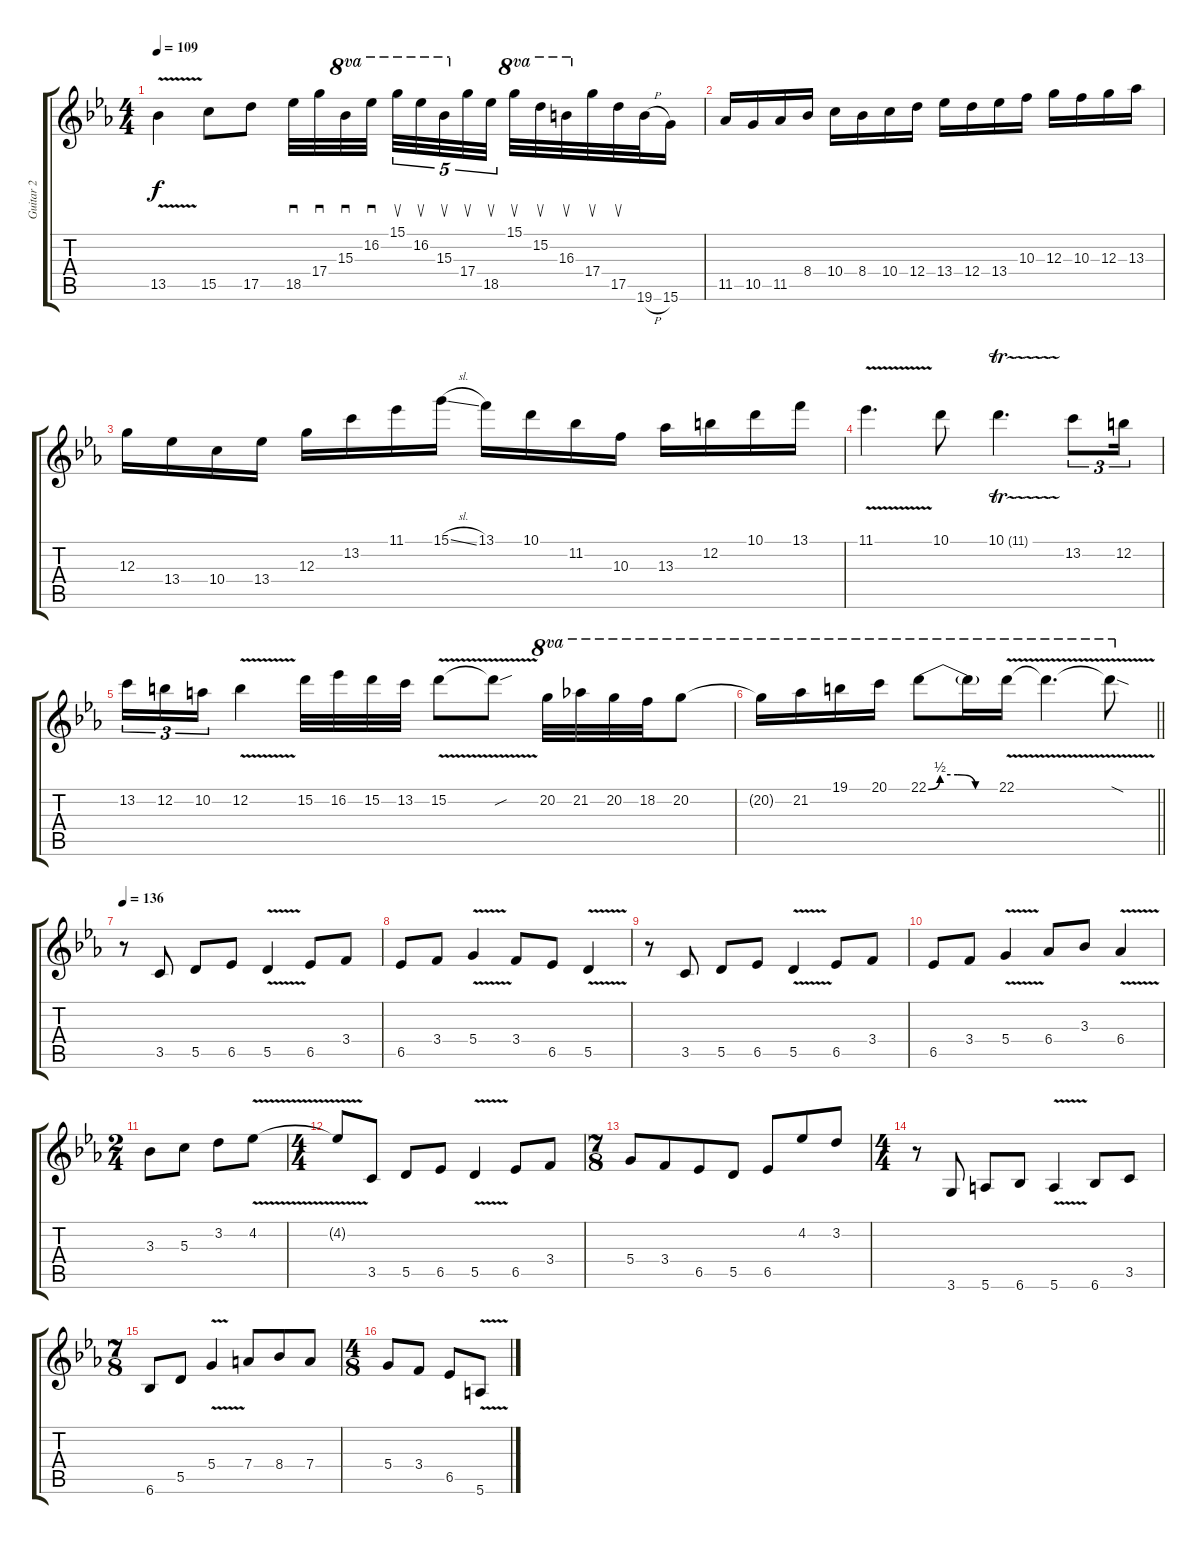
\track ("Guitar 2" "Guitar 2") {instrument distortionguitar}
\staff {score tabs}
\tuning (E4 B3 G3 D3 A2 E2) {hide}
\ts (4 4)
\tempo 109
\clef g2
\ks cminor
13.5{v}.4{dy f} 15.5.8 17.5.8 18.5.32{sd} 17.4.32{sd} 15.3.32{sd ot 8va} 16.2.32{sd ot 8va beam splitsecondary} 15.1.32{su tu (5 4) ot 8va} 16.2.32{su tu (5 4) ot 8va} 15.3.32{su tu (5 4) ot 8va} 17.4.32{su tu (5 4)} 18.5.32{su tu (5 4)} 15.1.32{su ot 8va} 15.2.32{su ot 8va} 16.3.32{su ot 8va} 17.4.32{su} 17.5.32{su} 19.6{h}.32 15.6.16 |
11.5.16 10.5.16 11.5.16 8.4.16 10.4.16 8.4.16 10.4.16 12.4.16 13.4.16 12.4.16 13.4.16 10.3.16 12.3.16 10.3.16 12.3.16 13.3.16 |
12.3.16 13.4.16 10.4.16 13.4.16 12.3.16 13.2.16 11.1.16 15.1{sl}.16 13.1.16 10.1.16 11.2.16 10.3.16 13.3.16 12.2.16 10.1.16 13.1.16 |
11.1{v}.4{d} 10.1.8 10.1{tr (11 32)}.4{d} 13.2.8{tu (3 2)} 12.2.16{tu (3 2)} |
13.2.16{tu (3 2)} 12.2.16{tu (3 2)} 10.2.16{tu (3 2)} 12.2{v}.4 15.2.32 16.2.32 15.2.32 13.2.32 15.2{v}.8 15.2{sou t}.8 20.2.32{ot 8va} 21.2.32{ot 8va} 20.2.32{ot 8va} 18.2.32{ot 8va} 20.2.8{ot 8va} |
\barLineRight lightlight
20.2{t}.16{ot 8va} 21.2.16{ot 8va} 19.1.16{ot 8va} 20.1.16{ot 8va} 22.1{be (custom 0 0 10 2 25 2 40 0 60 0)}.8{ot 8va} 22.1{t}.16{ot 8va} 22.1{v}.16{ot 8va} 22.1{v t}.4{d ot 8va} 22.1{sod t}.8{ot 8va} |
\tempo 136
r.8 3.5.8 5.5.8 6.5.8 5.5{v}.4 6.5.8 3.4.8 |
6.5.8 3.4.8 5.4{v}.4 3.4.8 6.5.8 5.5{v}.4 |
r.8 3.5.8 5.5.8 6.5.8 5.5{v}.4 6.5.8 3.4.8 |
6.5.8 3.4.8 5.4{v}.4 6.4.8 3.3.8 6.4{v}.4 |
\ts (2 4)
3.3.8 5.3.8 3.2.8 4.2{v}.8 |
\ts (4 4)
4.2{v t}.8 3.5.8 5.5.8 6.5.8 5.5{v}.4 6.5.8 3.4.8 |
\ts (7 8)
5.4.8 3.4.8 6.5.8 5.5.8 6.5.8 4.2.8 3.2.8 |
\ts (4 4)
r.8 3.6.8 5.6.8 6.6.8 5.6{v}.4 6.6.8 3.5.8 |
\ts (7 8)
6.6.8 5.5.8 5.4{v}.4 7.4.8 8.4.8 7.4.8 |
\ts (4 8)
5.4.8 3.4.8 6.5.8 5.6{v}.8
